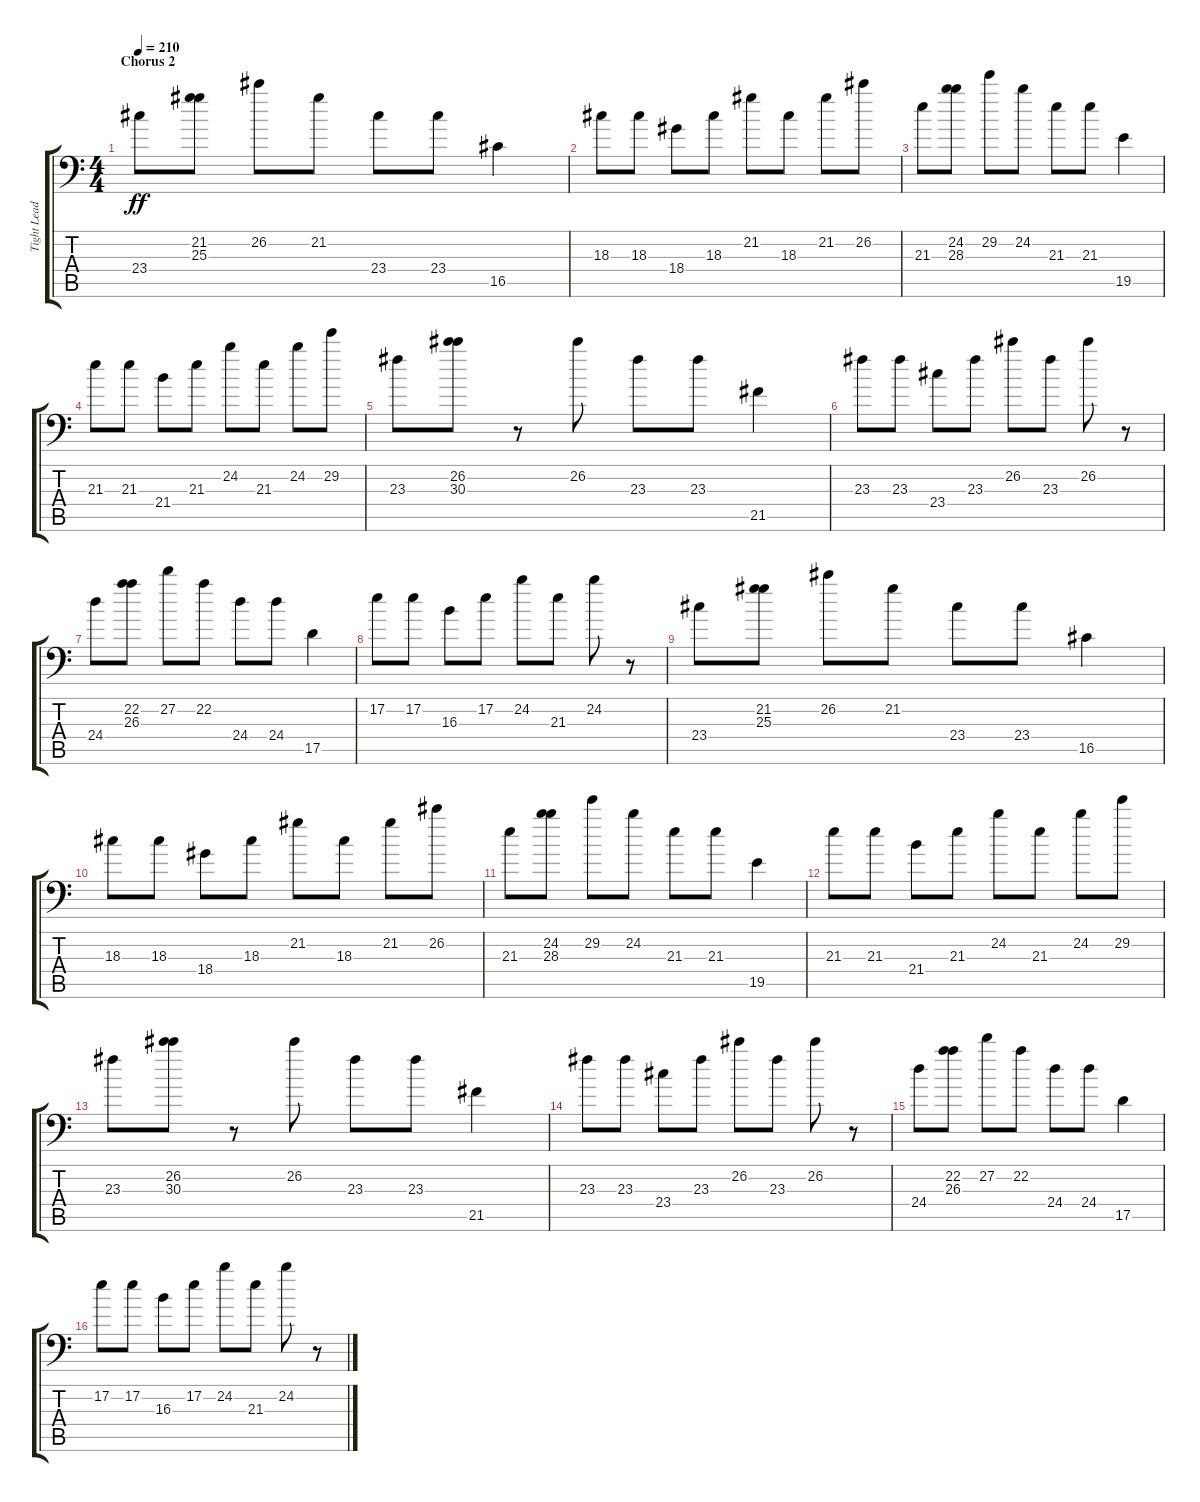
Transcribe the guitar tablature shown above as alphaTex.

\track ("Tight Lead" "Tight Lead") {instrument reedorgan}
\staff {score tabs}
\tuning (B8 B3 G3 D3 A2 C-1) {hide}
\ts (4 4)
\section ("" "Chorus 2")
\tempo 210
\clef f4
\ks c
23.4.8{dy ff} (21.2 25.3).8 26.2.8 21.2.8 23.4.8 23.4.8 16.5.4 |
18.3.8 18.3.8 18.4.8 18.3.8 21.2.8 18.3.8 21.2.8 26.2.8 |
21.3.8 (24.2 28.3).8 29.2.8 24.2.8 21.3.8 21.3.8 19.5.4 |
21.3.8 21.3.8 21.4.8 21.3.8 24.2.8 21.3.8 24.2.8 29.2.8 |
23.3.8 (26.2 30.3).8 r.8 26.2.8 23.3.8 23.3.8 21.5.4 |
23.3.8 23.3.8 23.4.8 23.3.8 26.2.8 23.3.8 26.2.8 r.8 |
24.4.8 (22.2 26.3).8 27.2.8 22.2.8 24.4.8 24.4.8 17.5.4 |
17.2.8 17.2.8 16.3.8 17.2.8 24.2.8 21.3.8 24.2.8 r.8 |
23.4.8 (21.2 25.3).8 26.2.8 21.2.8 23.4.8 23.4.8 16.5.4 |
18.3.8 18.3.8 18.4.8 18.3.8 21.2.8 18.3.8 21.2.8 26.2.8 |
21.3.8 (24.2 28.3).8 29.2.8 24.2.8 21.3.8 21.3.8 19.5.4 |
21.3.8 21.3.8 21.4.8 21.3.8 24.2.8 21.3.8 24.2.8 29.2.8 |
23.3.8 (26.2 30.3).8 r.8 26.2.8 23.3.8 23.3.8 21.5.4 |
23.3.8 23.3.8 23.4.8 23.3.8 26.2.8 23.3.8 26.2.8 r.8 |
24.4.8 (22.2 26.3).8 27.2.8 22.2.8 24.4.8 24.4.8 17.5.4 |
17.2.8 17.2.8 16.3.8 17.2.8 24.2.8 21.3.8 24.2.8 r.8
